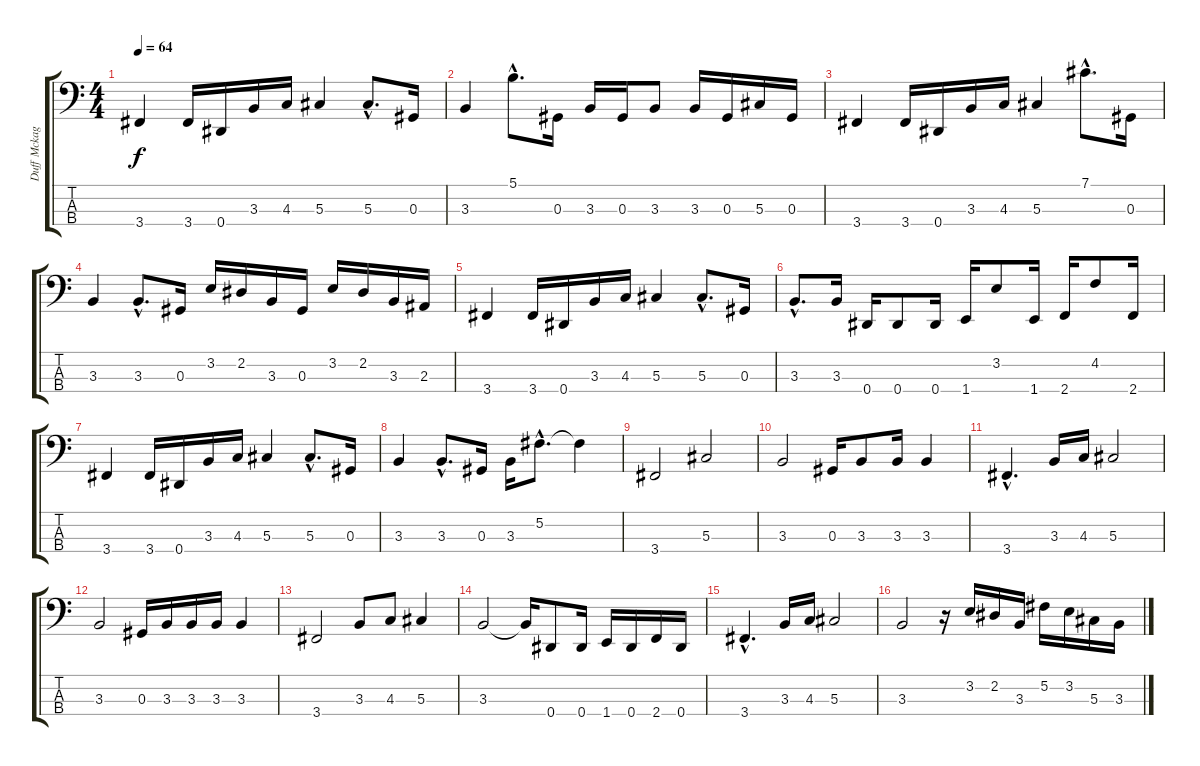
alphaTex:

\track ("Duff Mckagan" "Duff Mckag") {instrument electricbassfinger}
\staff {score tabs}
\tuning (Gb2 Db2 Ab1 Eb1) {hide}
\ts (4 4)
\tempo 64
\clef f4
\ks c
3.4.4{dy f} 3.4.16 0.4.16 3.3.16 4.3.16 5.3.4 5.3{hac}.8{d} 0.3.16 |
3.3.4 5.1{hac}.8{d} 0.3.16 3.3.16 0.3.16 3.3.8 3.3.16 0.3.16 5.3.16 0.3.16 |
3.4.4 3.4.16 0.4.16 3.3.16 4.3.16 5.3.4 7.1{hac}.8{d} 0.3.16 |
3.3.4 3.3{hac}.8{d} 0.3.16 3.2.16 2.2.16 3.3.16 0.3.16 3.2.16 2.2.16 3.3.16 2.3.16 |
3.4.4 3.4.16 0.4.16 3.3.16 4.3.16 5.3.4 5.3{hac}.8{d} 0.3.16 |
3.3{hac}.8{d} 3.3.16 0.4.16 0.4.8 0.4.16 1.4.16 3.2.8 1.4.16 2.4.16 4.2.8 2.4.16 |
3.4.4 3.4.16 0.4.16 3.3.16 4.3.16 5.3.4 5.3{hac}.8{d} 0.3.16 |
3.3.4 3.3{hac}.8{d} 0.3.16 3.3.16 5.2{hac}.8{d} 5.2{t}.4 |
3.4.2 5.3.2 |
3.3.2 0.3.16 3.3.8 3.3.16 3.3.4 |
3.4{hac}.4{d} 3.3.16 4.3.16 5.3.2 |
3.3.2 0.3.16 3.3.16 3.3.16 3.3.16 3.3.4 |
3.4.2 3.3.8 4.3.8 5.3.4 |
3.3.2 3.3{t}.16 0.4.8 0.4.16 1.4.16 0.4.16 2.4.16 0.4.16 |
3.4{hac}.4{d} 3.3.16 4.3.16 5.3.2 |
3.3.2 r.16 3.2.16 2.2.16 3.3.16 5.2.16 3.2.16 5.3.16 3.3.16
